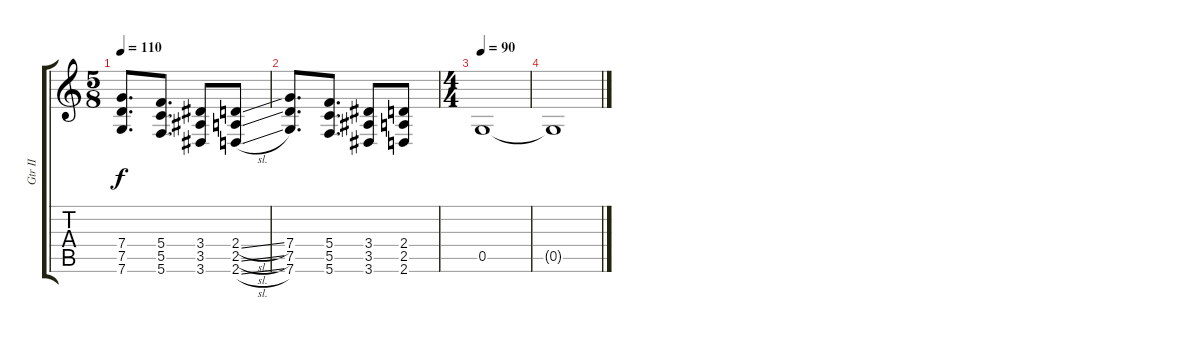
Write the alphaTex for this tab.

\track ("Gtr II" "Gtr II") {instrument overdrivenguitar}
\staff {score tabs}
\tuning (D4 A3 F3 C3 G2 C2) {hide}
\ts (5 8)
\tempo 110
\clef g2
\ks c
(7.4 7.5 7.6).8{d dy f} (5.4 5.5 5.6).8{d} (3.4 3.5 3.6).8 (2.4{sl} 2.5{sl} 2.6{sl}).8 |
(7.4 7.5 7.6).8{d} (5.4 5.5 5.6).8{d} (3.4 3.5 3.6).8 (2.4 2.5 2.6).8 |
\ts (4 4)
\tempo 90
0.5.1 |
0.5{t}.1
